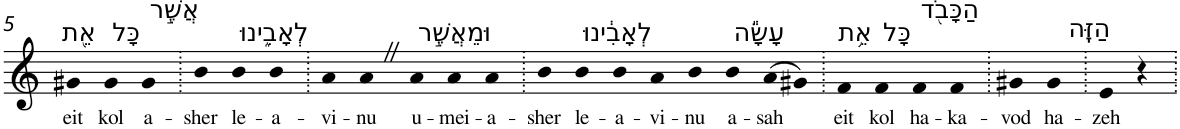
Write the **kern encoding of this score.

**kern	**text
*part1	*part1
*staff1	*staff1
*I"Piano	*
*I'Pno	*
!!LO:PB:g=z
*clefG2	*
*k[]	*
=5	=5
!LO:TX:a:t=אֵ֖ת	!
!	!LO:LY:b
4g#X	eit
!LO:TX:a:t=כָּל	!
!	!LO:LY:b
4g#	kol
!LO:TX:a:t=אֲשֶׁ֣ר	!
!	!LO:LY:b
4g#	a-
=6.	=6.
!	!LO:LY:b
4b	-sher
!LO:TX:a:t=לְאָבִ֑ינוּ	!
!	!LO:LY:b
4b	le-
!	!LO:LY:b
4b	-a-
=7.	=7.
!	!LO:LY:b
4a	-vi-
!	!LO:LY:b
4aZ	-nu
!LO:TX:a:t=וּמֵאֲשֶׁ֣ר	!
!	!LO:LY:b
4a	u-
!	!LO:LY:b
4a	-mei-
!	!LO:LY:b
4a	-a-
=8.	=8.
!	!LO:LY:b
4b	-sher
!LO:TX:a:t=לְאָבִ֔ינוּ	!
!	!LO:LY:b
4b	le-
!	!LO:LY:b
4b	-a-
!	!LO:LY:b
4a	-vi-
!	!LO:LY:b
4b	-nu
!LO:TX:a:t=עָשָׂ֕ה	!
!	!LO:LY:b
4b	a-
!	!LO:LY:b
(>8a	-sah
8g#X)	.
=9.	=9.
!LO:TX:a:t=אֵ֥ת	!
!	!LO:LY:b
4f	eit
!LO:TX:a:t=כָּל	!
!	!LO:LY:b
4f	kol
!LO:TX:a:t=הַכָּבֹ֖ד	!
!	!LO:LY:b
4f	ha-
!	!LO:LY:b
4f	-ka-
=10.	=10.
!	!LO:LY:b
4g#X	-vod
!LO:TX:a:t=הַזֶּֽה	!
!	!LO:LY:b
4g#	ha-
=11.	=11.
!	!LO:LY:b
4e	-zeh
4r	.
=.	=.
*-	*-
